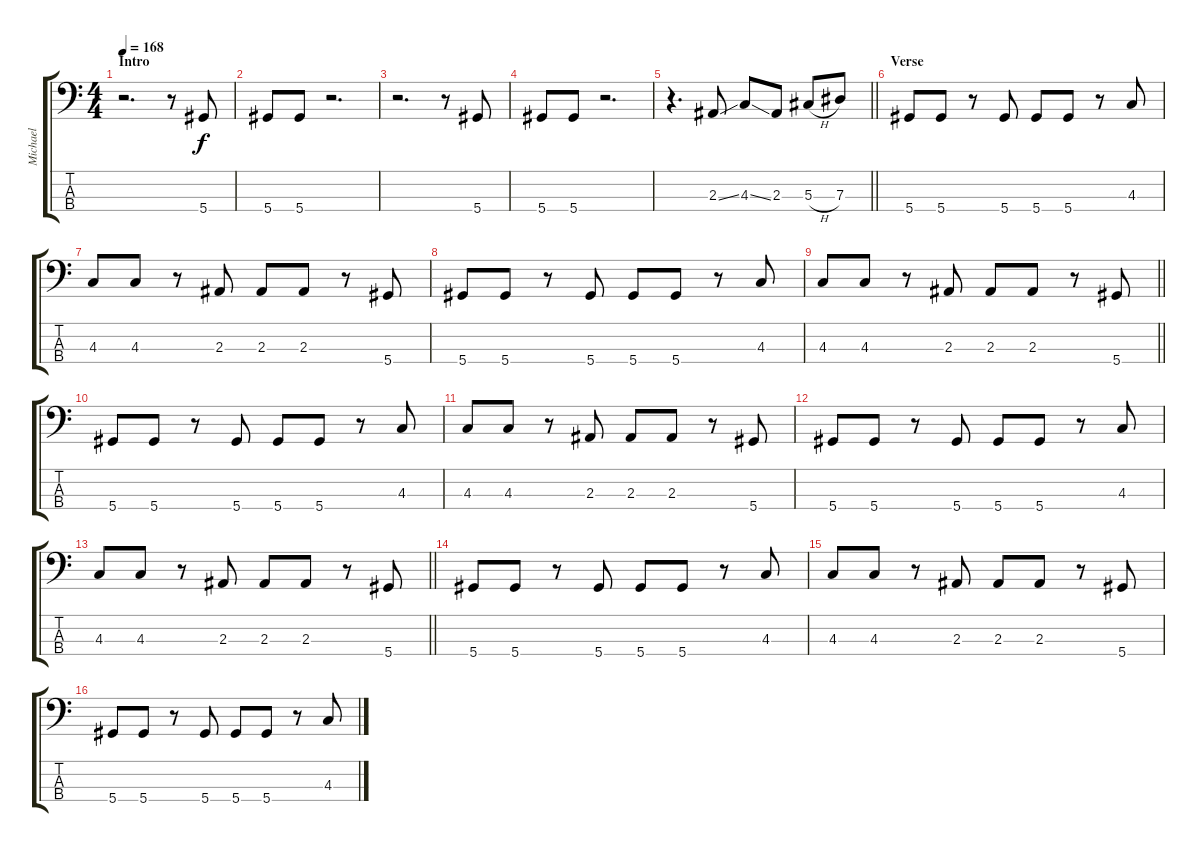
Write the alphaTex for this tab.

\track ("Michael" "Michael") {instrument electricbassfinger}
\staff {score tabs}
\tuning (Gb2 Db2 Ab1 Eb1) {hide}
\ts (4 4)
\section ("" "Intro")
\tempo 168
\clef f4
\ks c
r.2{d dy f instrument electricbassfinger} r.8 5.4.8 |
5.4.8 5.4.8 r.2{d} |
r.2{d} r.8 5.4.8 |
5.4.8 5.4.8 r.2{d} |
\barLineRight lightlight
r.4{d} 2.3{ss}.8 4.3{ss}.8 2.3.8 5.3{h}.8 7.3.8 |
\section ("" "Verse")
5.4.8 5.4.8 r.8 5.4.8 5.4.8 5.4.8 r.8 4.3.8 |
4.3.8 4.3.8 r.8 2.3.8 2.3.8 2.3.8 r.8 5.4.8 |
5.4.8 5.4.8 r.8 5.4.8 5.4.8 5.4.8 r.8 4.3.8 |
\barLineRight lightlight
4.3.8 4.3.8 r.8 2.3.8 2.3.8 2.3.8 r.8 5.4.8 |
5.4.8 5.4.8 r.8 5.4.8 5.4.8 5.4.8 r.8 4.3.8 |
4.3.8 4.3.8 r.8 2.3.8 2.3.8 2.3.8 r.8 5.4.8 |
5.4.8 5.4.8 r.8 5.4.8 5.4.8 5.4.8 r.8 4.3.8 |
\barLineRight lightlight
4.3.8 4.3.8 r.8 2.3.8 2.3.8 2.3.8 r.8 5.4.8 |
5.4.8 5.4.8 r.8 5.4.8 5.4.8 5.4.8 r.8 4.3.8 |
4.3.8 4.3.8 r.8 2.3.8 2.3.8 2.3.8 r.8 5.4.8 |
5.4.8 5.4.8 r.8 5.4.8 5.4.8 5.4.8 r.8 4.3.8
